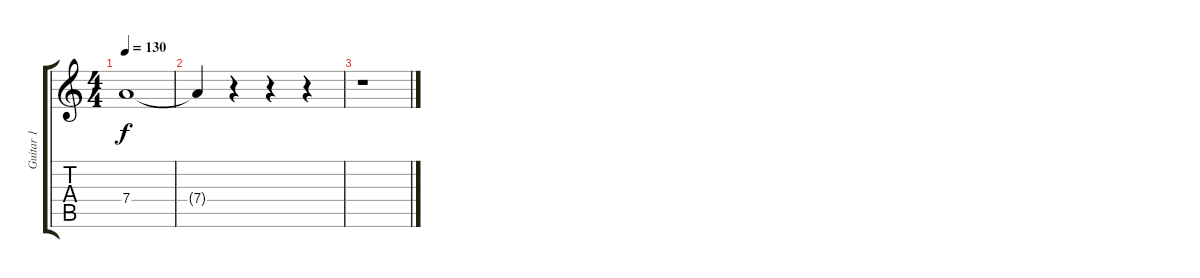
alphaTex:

\track ("Guitar 1" "Guitar 1") {instrument acousticguitarsteel}
\staff {score tabs}
\tuning (E4 B3 G3 D3 A2 E2) {hide}
\ts (4 4)
\tempo 130
\clef g2
\ks c
7.4{t}.1{dy f} |
7.4{t}.4 r.4 r.4 r.4 |
r.1
